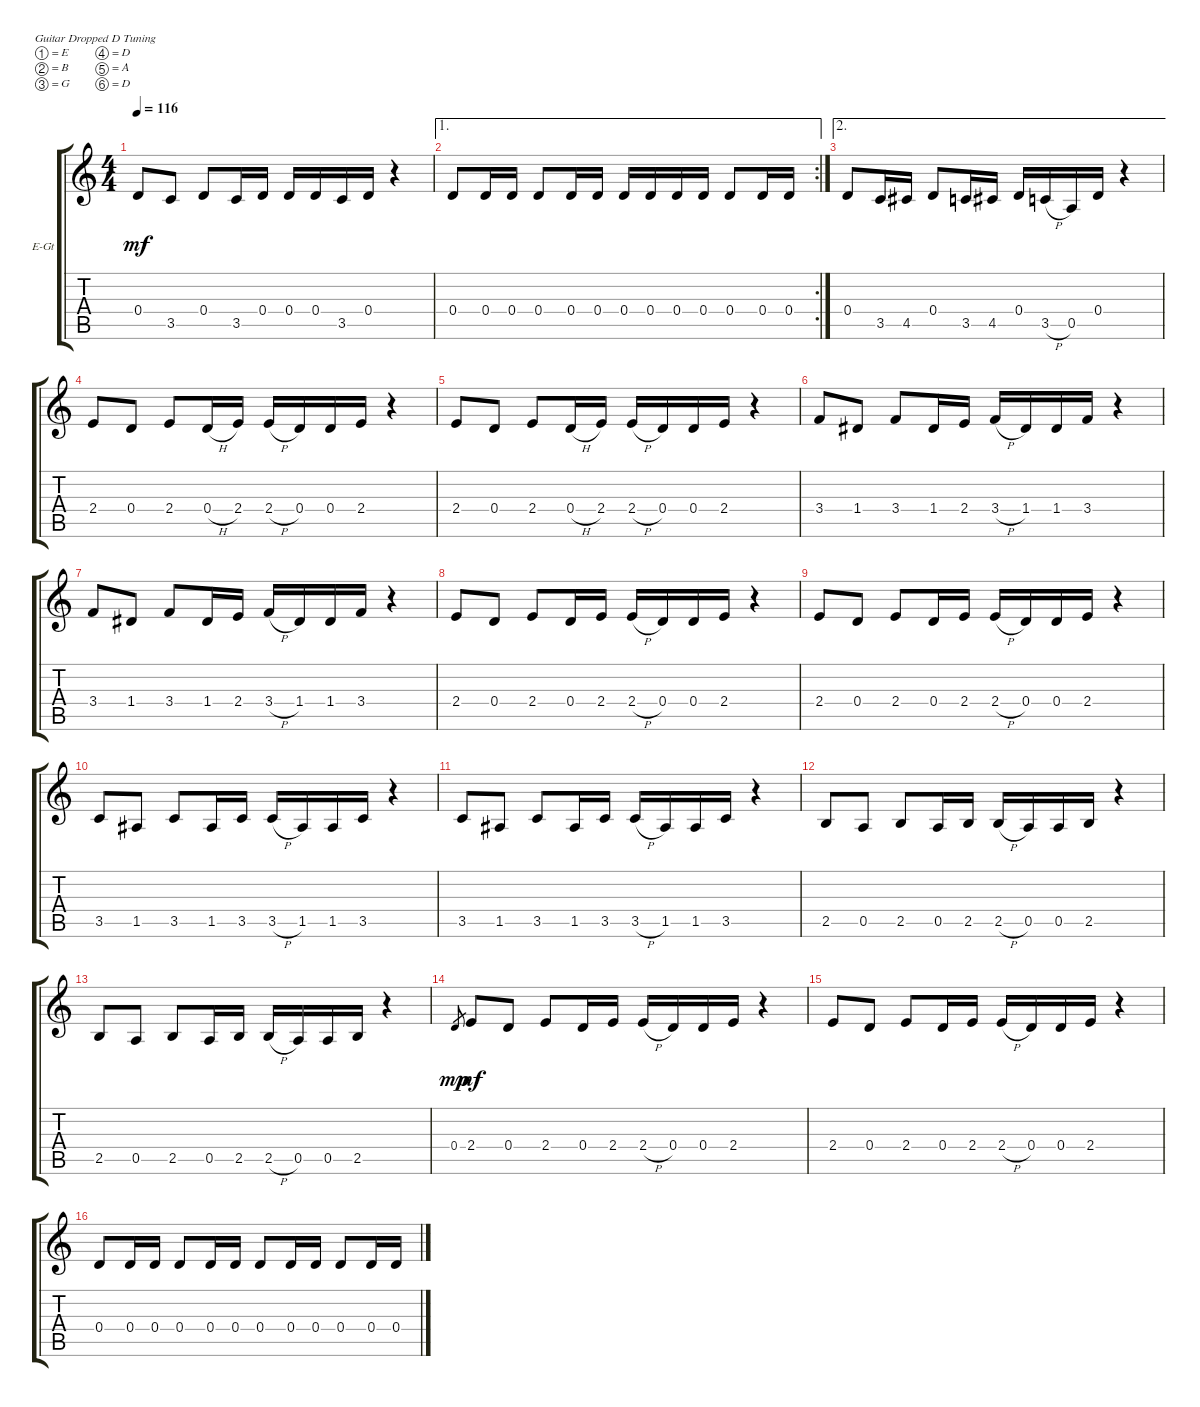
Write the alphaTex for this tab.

\bracketExtendMode groupsimilarinstruments
\firstSystemTrackNameOrientation horizontal
\otherSystemsTrackNameOrientation horizontal
\track ("Guitar 1" "E-Gt") {instrument electricguitarmuted}
\staff {score tabs}
\tuning (E4 B3 G3 D3 A2 D2)
\ts (4 4)
\tempo 116
\clef g2
\ks c
0.4.8{dy mf} 3.5.8 0.4.8 3.5.16 0.4.16 0.4.16 0.4.16 3.5.16 0.4.16 r.4 |
\ae 1
\rc 2
0.4.8 0.4.16 0.4.16 0.4.8 0.4.16 0.4.16 0.4.16 0.4.16 0.4.16 0.4.16 0.4.8 0.4.16 0.4.16 |
\ae 2
0.4.8 3.5.16 4.5.16 0.4.8 3.5.16 4.5.16 0.4.16 3.5{h}.16 0.5.16 0.4.16 r.4 |
2.4.8 0.4.8 2.4.8 0.4{h}.16 2.4.16 2.4{h}.16 0.4.16 0.4.16 2.4.16 r.4 |
2.4.8 0.4.8 2.4.8 0.4{h}.16 2.4.16 2.4{h}.16 0.4.16 0.4.16 2.4.16 r.4 |
3.4.8 1.4.8 3.4.8 1.4.16 2.4.16 3.4{h}.16 1.4.16 1.4.16 3.4.16 r.4 |
3.4.8 1.4.8 3.4.8 1.4.16 2.4.16 3.4{h}.16 1.4.16 1.4.16 3.4.16 r.4 |
2.4.8 0.4.8 2.4.8 0.4.16 2.4.16 2.4{h}.16 0.4.16 0.4.16 2.4.16 r.4 |
2.4.8 0.4.8 2.4.8 0.4.16 2.4.16 2.4{h}.16 0.4.16 0.4.16 2.4.16 r.4 |
3.5.8 1.5.8 3.5.8 1.5.16 3.5.16 3.5{h}.16 1.5.16 1.5.16 3.5.16 r.4 |
3.5.8 1.5.8 3.5.8 1.5.16 3.5.16 3.5{h}.16 1.5.16 1.5.16 3.5.16 r.4 |
2.5.8 0.5.8 2.5.8 0.5.16 2.5.16 2.5{h}.16 0.5.16 0.5.16 2.5.16 r.4 |
2.5.8 0.5.8 2.5.8 0.5.16 2.5.16 2.5{h}.16 0.5.16 0.5.16 2.5.16 r.4 |
0.4.8{gr dy mp} 2.4.8{dy mf} 0.4.8 2.4.8 0.4.16 2.4.16 2.4{h}.16 0.4.16 0.4.16 2.4.16 r.4 |
2.4.8 0.4.8 2.4.8 0.4.16 2.4.16 2.4{h}.16 0.4.16 0.4.16 2.4.16 r.4 |
0.4.8 0.4.16 0.4.16 0.4.8 0.4.16 0.4.16 0.4.8 0.4.16 0.4.16 0.4.8 0.4.16 0.4.16
